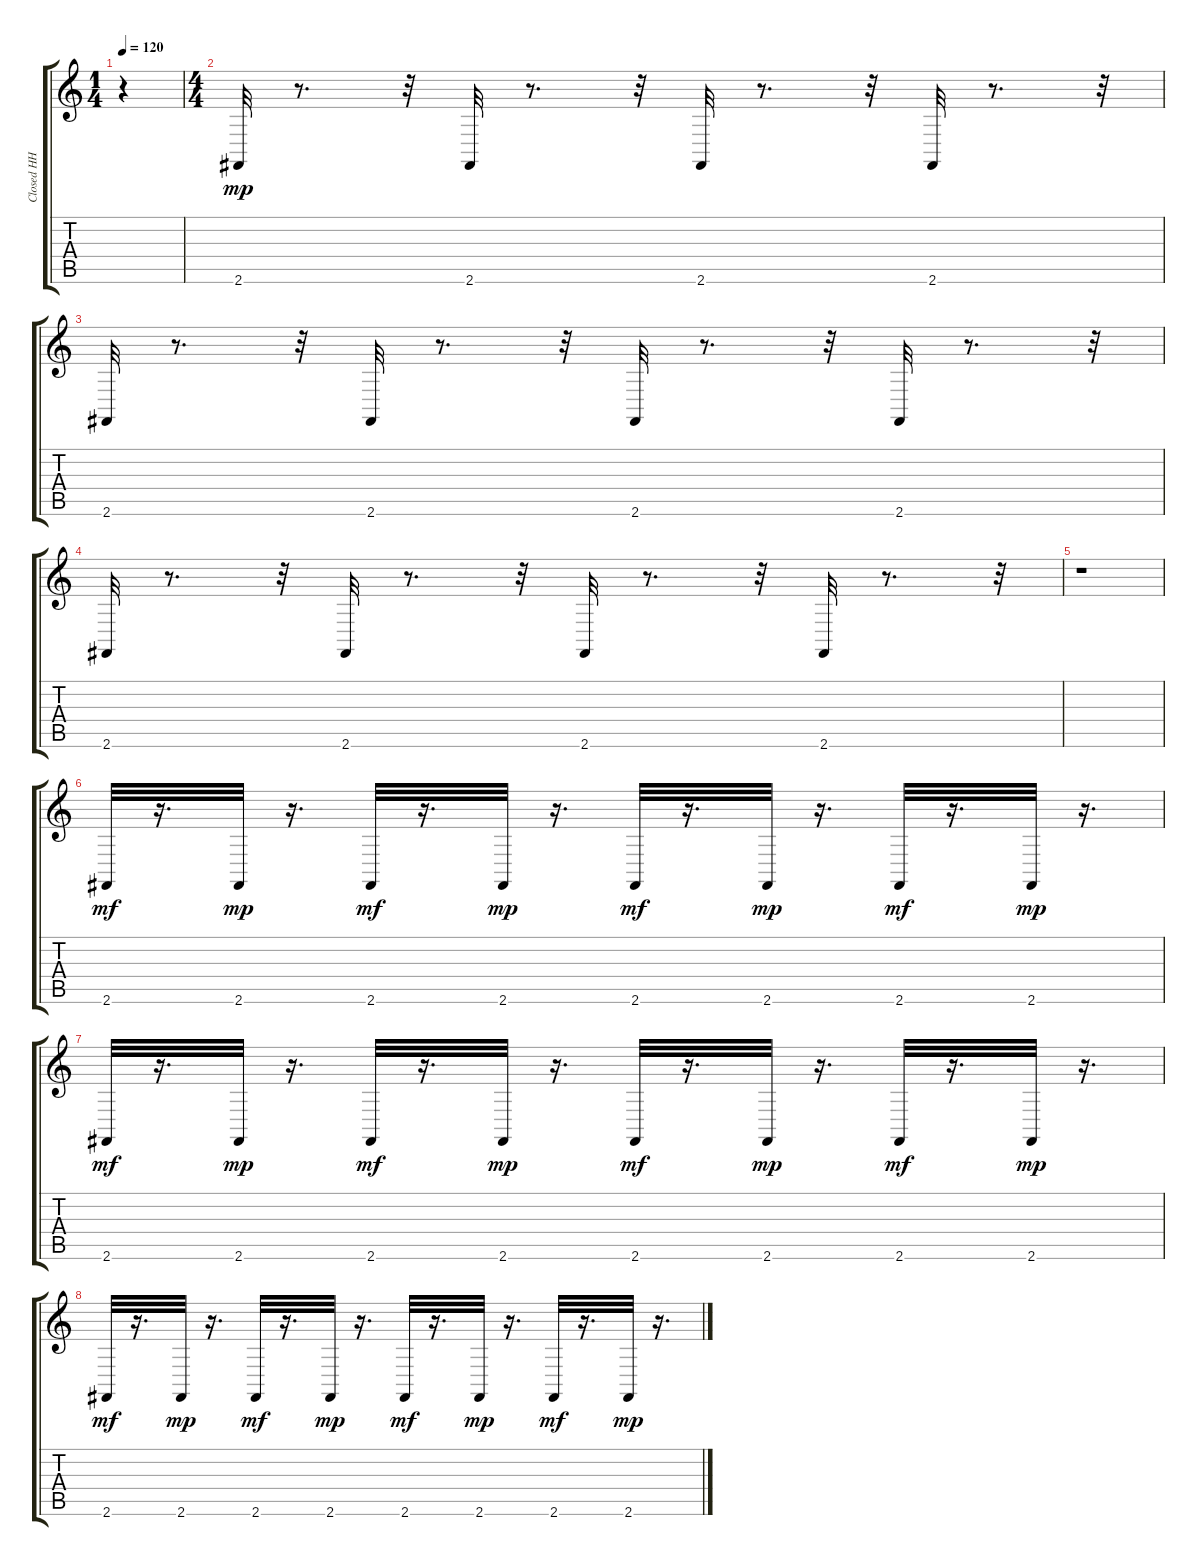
\track ("Closed HH           " "Closed HH ") {instrument acousticgrandpiano}
\staff {score tabs}
\tuning (E4 B3 G3 D3 A2 E2) {hide}
\ts (1 4)
\tempo 120
\clef g2
\ks c
r.4{dy mp instrument acousticgrandpiano} |
\ts (4 4)
2.6.32 r.8{d} r.32 2.6.32 r.8{d} r.32 2.6.32 r.8{d} r.32 2.6.32 r.8{d} r.32 |
2.6.32 r.8{d} r.32 2.6.32 r.8{d} r.32 2.6.32 r.8{d} r.32 2.6.32 r.8{d} r.32 |
2.6.32 r.8{d} r.32 2.6.32 r.8{d} r.32 2.6.32 r.8{d} r.32 2.6.32 r.8{d} r.32 |
r.1 |
2.6.32{dy mf} r.16{d} 2.6.32{dy mp} r.16{d} 2.6.32{dy mf} r.16{d} 2.6.32{dy mp} r.16{d} 2.6.32{dy mf} r.16{d} 2.6.32{dy mp} r.16{d} 2.6.32{dy mf} r.16{d} 2.6.32{dy mp} r.16{d} |
2.6.32{dy mf} r.16{d} 2.6.32{dy mp} r.16{d} 2.6.32{dy mf} r.16{d} 2.6.32{dy mp} r.16{d} 2.6.32{dy mf} r.16{d} 2.6.32{dy mp} r.16{d} 2.6.32{dy mf} r.16{d} 2.6.32{dy mp} r.16{d} |
2.6.32{dy mf} r.16{d} 2.6.32{dy mp} r.16{d} 2.6.32{dy mf} r.16{d} 2.6.32{dy mp} r.16{d} 2.6.32{dy mf} r.16{d} 2.6.32{dy mp} r.16{d} 2.6.32{dy mf} r.16{d} 2.6.32{dy mp} r.16{d}
